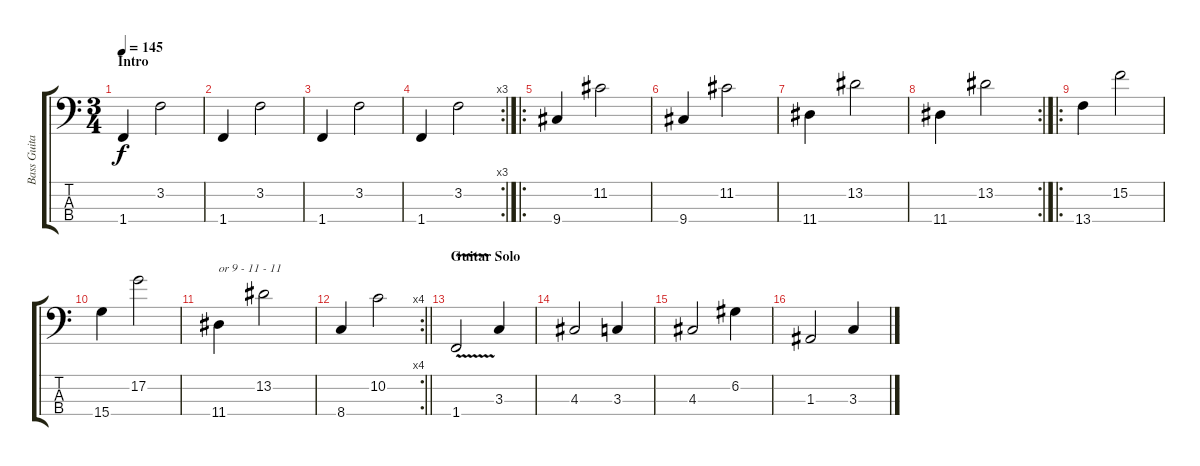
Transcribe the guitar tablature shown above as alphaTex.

\track ("Bass Guitar" "Bass Guita") {instrument electricbassfinger}
\staff {score tabs}
\tuning (G2 D2 A1 E1) {hide}
\ts (3 4)
\section ("" "Intro")
\tempo 145
\clef f4
\ks c
1.4.4{dy f instrument electricbassfinger} 3.2.2 |
1.4.4 3.2.2 |
1.4.4 3.2.2 |
\rc 3
1.4.4 3.2.2 |
\ro
9.4.4 11.2.2 |
9.4.4 11.2.2 |
11.4.4 13.2.2 |
\rc 2
11.4.4 13.2.2 |
\ro
13.4.4 15.2.2 |
15.4.4 17.2.2 |
11.4.4{txt "or 9 - 11 - 11"} 13.2.2 |
\rc 4
\barLineRight lightlight
8.4.4 10.2.2 |
\section ("" "Guitar Solo")
1.4{v}.2 3.3.4 |
4.3.2 3.3.4 |
4.3.2 6.2.4 |
1.3.2 3.3.4
